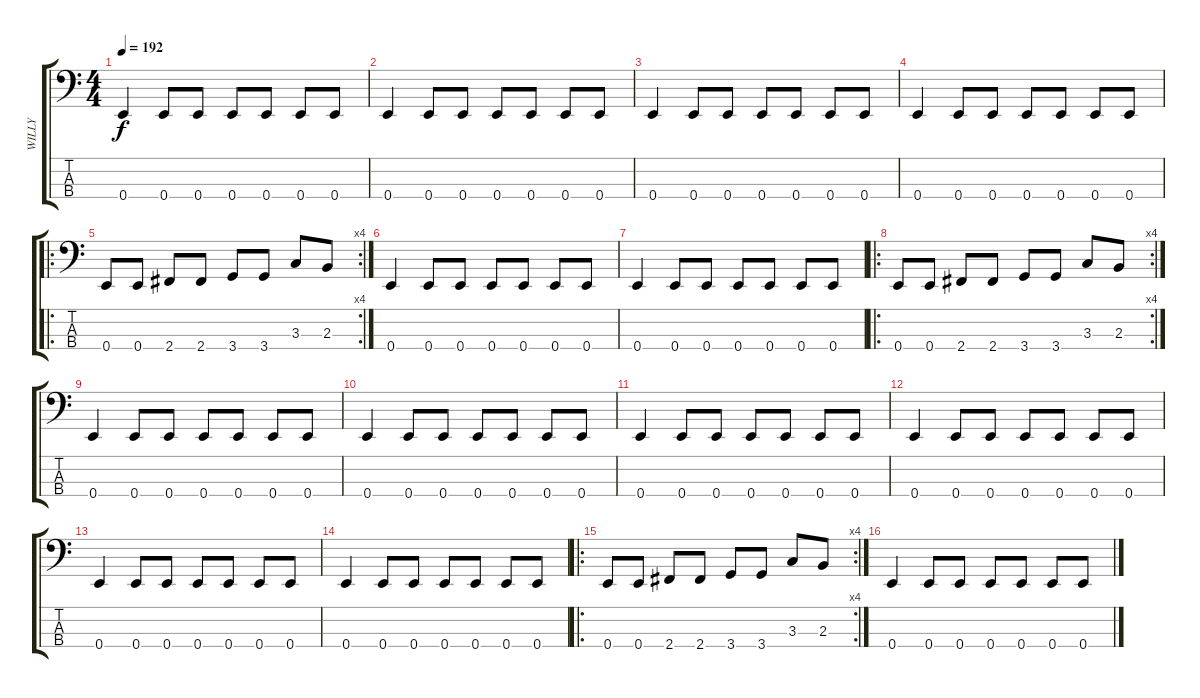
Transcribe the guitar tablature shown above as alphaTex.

\track ("WILLY" "WILLY") {instrument slapbass1}
\staff {score tabs}
\tuning (G2 D2 A1 E1) {hide}
\ts (4 4)
\tempo 192
\clef f4
\ks c
0.4.4{dy f} 0.4.8 0.4.8 0.4.8 0.4.8 0.4.8 0.4.8 |
0.4.4 0.4.8 0.4.8 0.4.8 0.4.8 0.4.8 0.4.8 |
0.4.4 0.4.8 0.4.8 0.4.8 0.4.8 0.4.8 0.4.8 |
0.4.4 0.4.8 0.4.8 0.4.8 0.4.8 0.4.8 0.4.8 |
\ro
\rc 4
0.4.8 0.4.8 2.4.8 2.4.8 3.4.8 3.4.8 3.3.8 2.3.8 |
0.4.4 0.4.8 0.4.8 0.4.8 0.4.8 0.4.8 0.4.8 |
0.4.4 0.4.8 0.4.8 0.4.8 0.4.8 0.4.8 0.4.8 |
\ro
\rc 4
0.4.8 0.4.8 2.4.8 2.4.8 3.4.8 3.4.8 3.3.8 2.3.8 |
0.4.4 0.4.8 0.4.8 0.4.8 0.4.8 0.4.8 0.4.8 |
0.4.4 0.4.8 0.4.8 0.4.8 0.4.8 0.4.8 0.4.8 |
0.4.4 0.4.8 0.4.8 0.4.8 0.4.8 0.4.8 0.4.8 |
0.4.4 0.4.8 0.4.8 0.4.8 0.4.8 0.4.8 0.4.8 |
0.4.4 0.4.8 0.4.8 0.4.8 0.4.8 0.4.8 0.4.8 |
0.4.4 0.4.8 0.4.8 0.4.8 0.4.8 0.4.8 0.4.8 |
\ro
\rc 4
0.4.8 0.4.8 2.4.8 2.4.8 3.4.8 3.4.8 3.3.8 2.3.8 |
0.4.4 0.4.8 0.4.8 0.4.8 0.4.8 0.4.8 0.4.8
